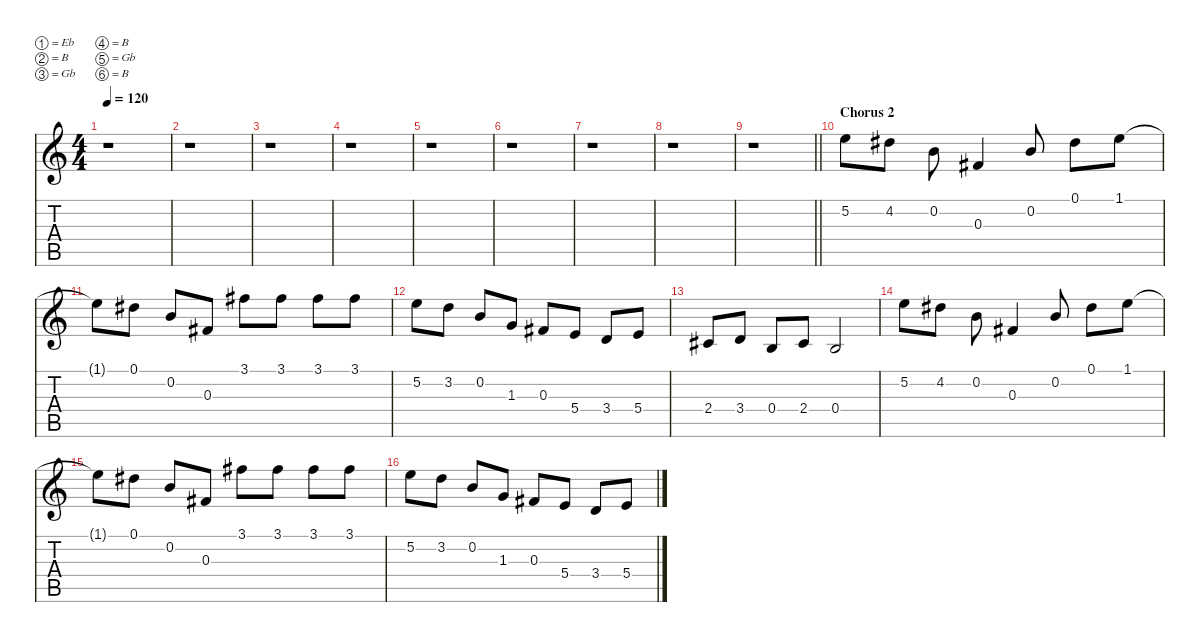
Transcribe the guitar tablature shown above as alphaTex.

\defaultSystemsLayout 4
\hideDynamics
\bracketExtendMode nobrackets
\singleTrackTrackNamePolicy hidden
\multiTrackTrackNamePolicy hidden
\firstSystemTrackNameMode fullname
\firstSystemTrackNameOrientation horizontal
\otherSystemsTrackNameOrientation horizontal
\track ("Lead Guitar 2" "dist.guit.") {instrument distortionguitar}
\staff {score tabs}
\tuning (Eb4 B3 Gb3 B2 Gb2 B1)
\ts (4 4)
\tempo 120
\clef g2
\ks c
r.1{dy f beam Down} |
r.1{beam Down} |
r.1{beam Down} |
r.1{beam Down} |
r.1{beam Down} |
r.1{beam Down} |
r.1{beam Down} |
r.1{beam Down} |
\barLineRight lightlight
r.1{beam Down} |
\section ("" "Chorus 2")
5.2.8{beam Down} 4.2{acc #}.8{beam Down} 0.2.8{beam Down} 0.3{acc #}.4{beam Up} 0.2.8{beam Up} 0.1{acc #}.8{beam Down} 1.1.8{beam Down} |
1.1{t}.8{beam Down} 0.1{acc #}.8{beam Down} 0.2.8{beam Up} 0.3{acc #}.8{beam Up} 3.1{acc #}.8{beam Down} 3.1{acc #}.8{beam Down} 3.1{acc #}.8{beam Down} 3.1{acc #}.8{beam Down} |
5.2.8{beam Down} 3.2.8{beam Down} 0.2.8{beam Up} 1.3.8{beam Up} 0.3{acc #}.8{beam Up} 5.4.8{beam Up} 3.4.8{beam Up} 5.4.8{beam Up} |
2.4{acc #}.8{beam Up} 3.4.8{beam Up} 0.4.8{beam Up} 2.4{acc #}.8{beam Up} 0.4.2{beam Up} |
5.2.8{beam Down} 4.2{acc #}.8{beam Down} 0.2.8{beam Down} 0.3{acc #}.4{beam Up} 0.2.8{beam Up} 0.1{acc #}.8{beam Down} 1.1.8{beam Down} |
1.1{t}.8{beam Down} 0.1{acc #}.8{beam Down} 0.2.8{beam Up} 0.3{acc #}.8{beam Up} 3.1{acc #}.8{beam Down} 3.1{acc #}.8{beam Down} 3.1{acc #}.8{beam Down} 3.1{acc #}.8{beam Down} |
5.2.8{beam Down} 3.2.8{beam Down} 0.2.8{beam Up} 1.3.8{beam Up} 0.3{acc #}.8{beam Up} 5.4.8{beam Up} 3.4.8{beam Up} 5.4.8{beam Up}
